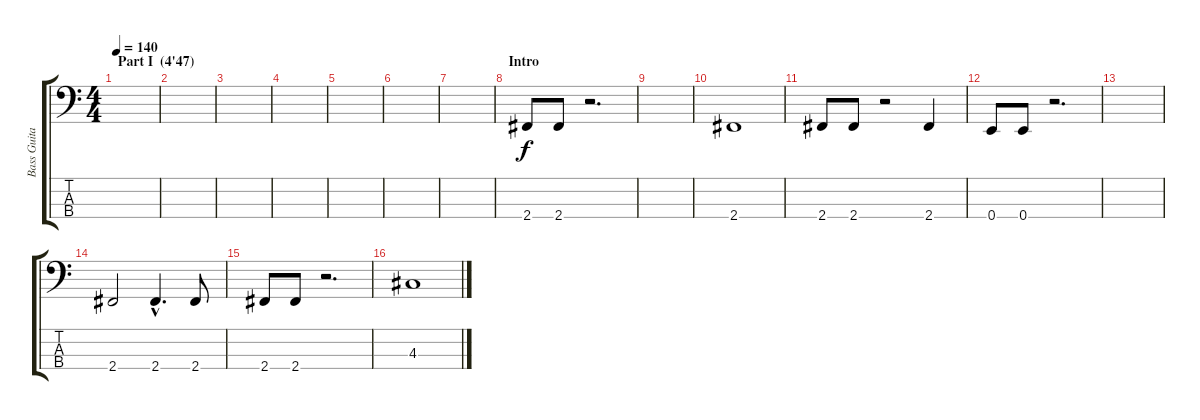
\track ("Bass Guitar" "Bass Guita") {instrument electricbassfinger}
\staff {score tabs}
\tuning (G2 D2 A1 E1) {hide}
\ts (4 4)
\section ("" "Part I  (4'47)")
\tempo 140
\clef f4
\ks c
|
|
|
|
|
|
|
\section ("" "Intro")
2.4.8 2.4.8 r.2{d} |
|
2.4.1 |
2.4.8 2.4.8 r.2 2.4.4 |
0.4.8 0.4.8 r.2{d} |
|
2.4.2 2.4{hac}.4{d} 2.4.8 |
2.4.8 2.4.8 r.2{d} |
4.3.1
